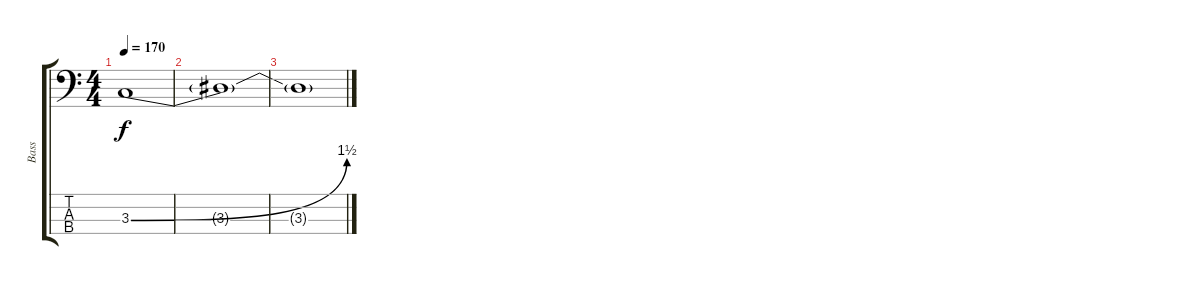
\track ("Bass" "Bass") {instrument electricbassfinger}
\staff {score tabs}
\tuning (G2 D2 A1 E1) {hide}
\ts (4 4)
\tempo 170
\clef f4
\ks c
3.3{be (bend 0 0 60 6)}.1{dy f} |
3.3{t}.1 |
3.3{t}.1
